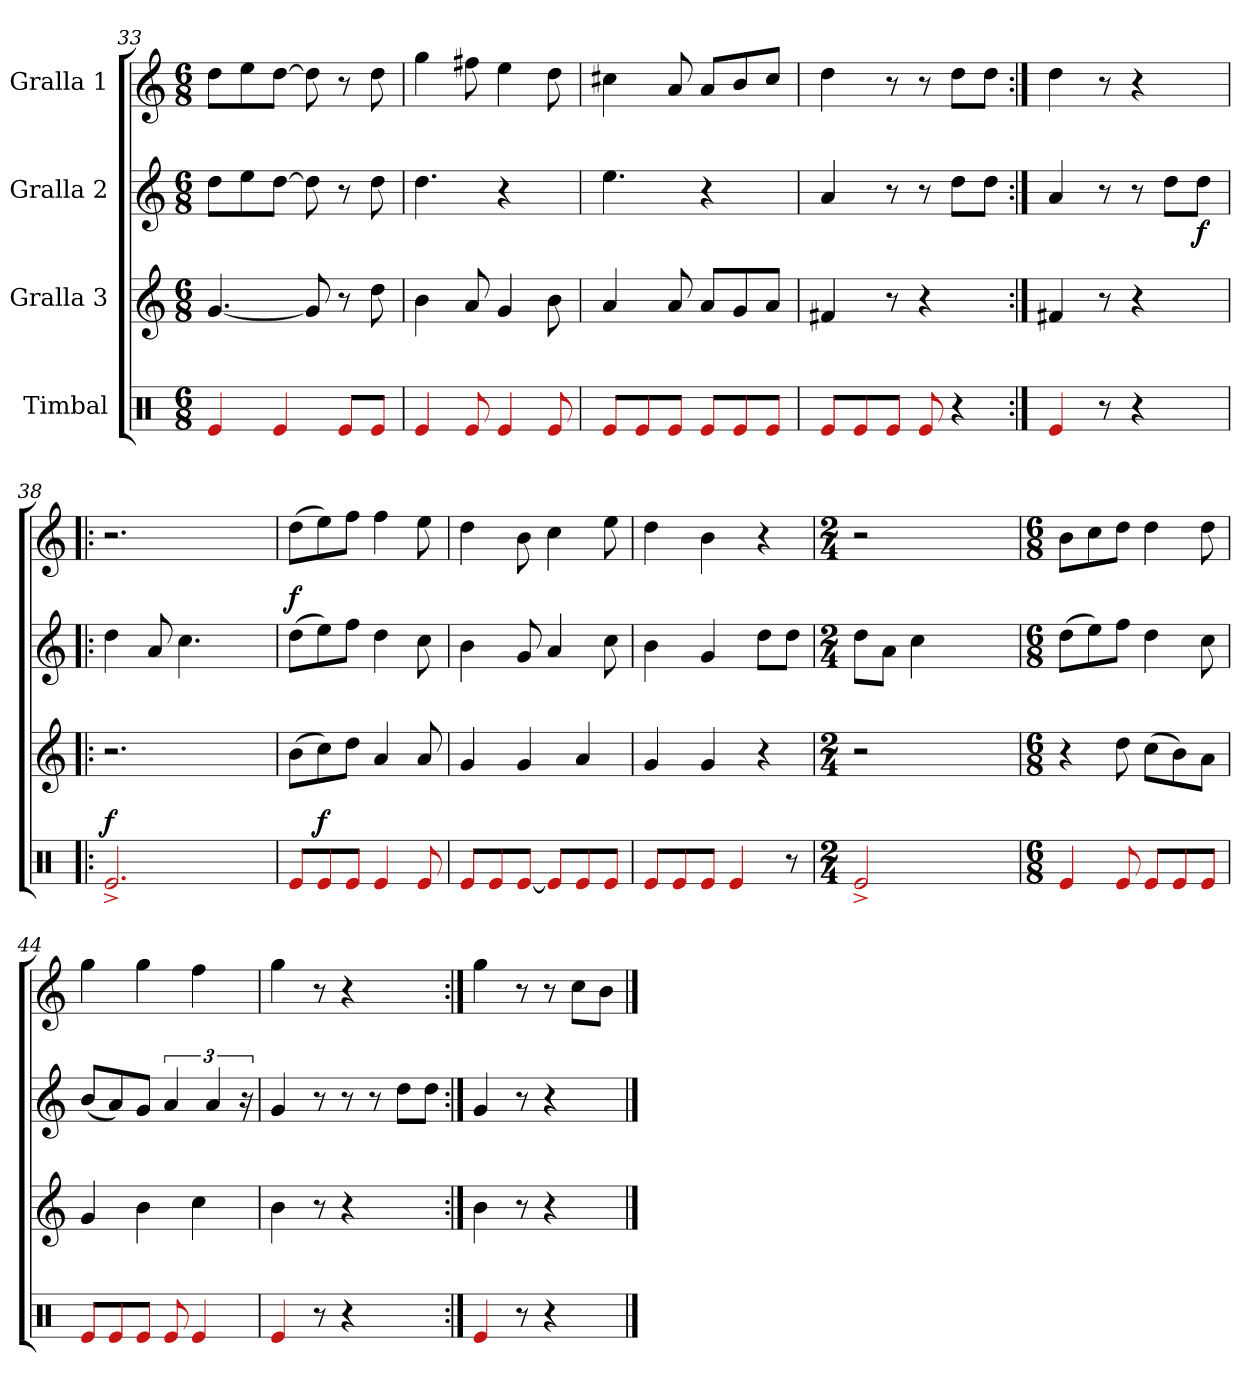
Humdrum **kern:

**kern	**dynam	**kern	**kern	**dynam	**kern
*part4	*part4	*part3	*part2	*part2	*part1
*staff4	*staff4	*staff3	*staff2	*staff2	*staff1
*I"Timbal	*	*I"Gralla 3	*I"Gralla 2	*	*I"Gralla 1
*clefX	*	*clefG2	*clefG2	*	*clefG2
*k[]	*	*k[]	*k[]	*	*k[]
*M6/8	*	*M6/8	*M6/8	*	*M6/8
=33	=33	=33	=33	=33	=33
4e/	.	[4.g/	8dd\L	.	8dd\L
.	.	.	8ee\	.	8ee\
4e/	.	.	[8dd\J	.	[8dd\J
.	.	8g/]	8dd\]	.	8dd\]
8e/L	.	8r	8r	.	8r
8e/J	.	8dd\	8dd\	.	8dd\
!!LO:PB:g=z
=34	=34	=34	=34	=34	=34
4e/	.	4b\	4.dd\	.	4gg\
8e/	.	8a/	.	.	8ff#X\
4e/	.	4g/	4r	.	4ee\
8e/	.	8b\	8ryy	.	8dd\
=35	=35	=35	=35	=35	=35
8e/L	.	4a/	4.ee\	.	4cc#X\
8e/	.	.	.	.	.
8e/J	.	8a/	.	.	8a/
8e/L	.	8a/L	4r	.	8a/L
8e/	.	8g/	.	.	8b/
8e/J	.	8a/J	8ryy	.	8cc#/J
=36	=36	=36	=36	=36	=36
8e/L	.	4f#X/	4a/	.	4dd\
8e/	.	.	.	.	.
8e/J	.	8r	8r	.	8r
8e/	.	4r	8r	.	8r
4r	.	.	8dd\L	.	8dd\L
.	.	8ryy	8dd\J	.	8dd\J
=37:|!	=37:|!	=37:|!	=37:|!	=37:|!	=37:|!
4e/	.	4f#X/	4a/	.	4dd\
8r	.	8r	8r	.	8r
4r	.	4r	8r	.	4r
.	.	.	8dd\L	.	.
!	!	!	!	!LO:DY:b	!
8ryy	.	8ryy	8dd\J	f	8ryy
=38!|:	=38!|:	=38!|:	=38!|:	=38!|:	=38!|:
!	!LO:DY:a	!	!	!	!
2.e^/	f	2.r	4dd\	.	2.r
.	.	.	8a/	.	.
.	.	.	4.cc\	.	.
4ryy	.	4ryy	4ryy	.	4ryy
=39	=39	=39	=39	=39	=39
!	!	!	!	!LO:DY:a	!
8e/L	.	(>8b\L	(>8dd\L	f	(>8dd\L
!	!LO:DY:a	!	!	!	!
8e/	f	8cc\)	8ee\)	.	8ee\)
8e/J	.	8dd\J	8ff\J	.	8ff\J
4e/	.	4a/	4dd\	.	4ff\
8e/	.	8a/	8cc\	.	8ee\
!!LO:LB:g=z
=40	=40	=40	=40	=40	=40
8e/L	.	4g/	4b\	.	4dd\
8e/	.	.	.	.	.
[8e/J	.	4g/	8g/	.	8b\
8e/L]	.	.	4a/	.	4cc\
8e/	.	4a/	.	.	.
8e/J	.	.	8cc\	.	8ee\
=41	=41	=41	=41	=41	=41
8e/L	.	4g/	4b\	.	4dd\
8e/	.	.	.	.	.
8e/J	.	4g/	4g/	.	4b\
4e/	.	.	.	.	.
.	.	4r	8dd\L	.	4r
8r	.	.	8dd\J	.	.
=42	=42	=42	=42	=42	=42
*M2/4	*	*M2/4	*M2/4	*	*M2/4
2e^/	.	2r	8dd\L	.	2r
.	.	.	8a\J	.	.
.	.	.	4cc\	.	.
2ryy	.	2ryy	2ryy	.	2ryy
=43	=43	=43	=43	=43	=43
*M6/8	*	*M6/8	*M6/8	*	*M6/8
4e/	.	4r	(>8dd\L	.	8b\L
.	.	.	8ee\)	.	8cc\
8e/	.	8dd\	8ff\J	.	8dd\J
8e/L	.	(>8cc\L	4dd\	.	4dd\
8e/	.	8b\)	.	.	.
8e/J	.	8a\J	8cc\	.	8dd\
=44	=44	=44	=44	=44	=44
8e/L	.	4g/	(<8b/L	.	4gg\
8e/	.	.	8a/)	.	.
8e/J	.	4b\	8g/J	.	4gg\
8e/	.	.	6a/	.	.
4e/	.	4cc\	.	.	4ff\
.	.	.	6a/	.	.
.	.	.	24r	.	.
=45	=45	=45	=45	=45	=45
4e/	.	4b\	4g/	.	4gg\
8r	.	8r	8r	.	8r
4r	.	4r	8r	.	4r
.	.	.	8r	.	.
8ryy	.	8ryy	8dd\L	.	8ryy
8ryy	.	8ryy	8dd\J	.	8ryy
!!LO:LB:g=z
=46:|!	=46:|!	=46:|!	=46:|!	=46:|!	=46:|!
4e/	.	4b\	4g/	.	4gg\
8r	.	8r	8r	.	8r
4r	.	4r	4r	.	8r
.	.	.	.	.	8cc\L
8ryy	.	8ryy	8ryy	.	8b\J
==	==	==	==	==	==
*-	*-	*-	*-	*-	*-
